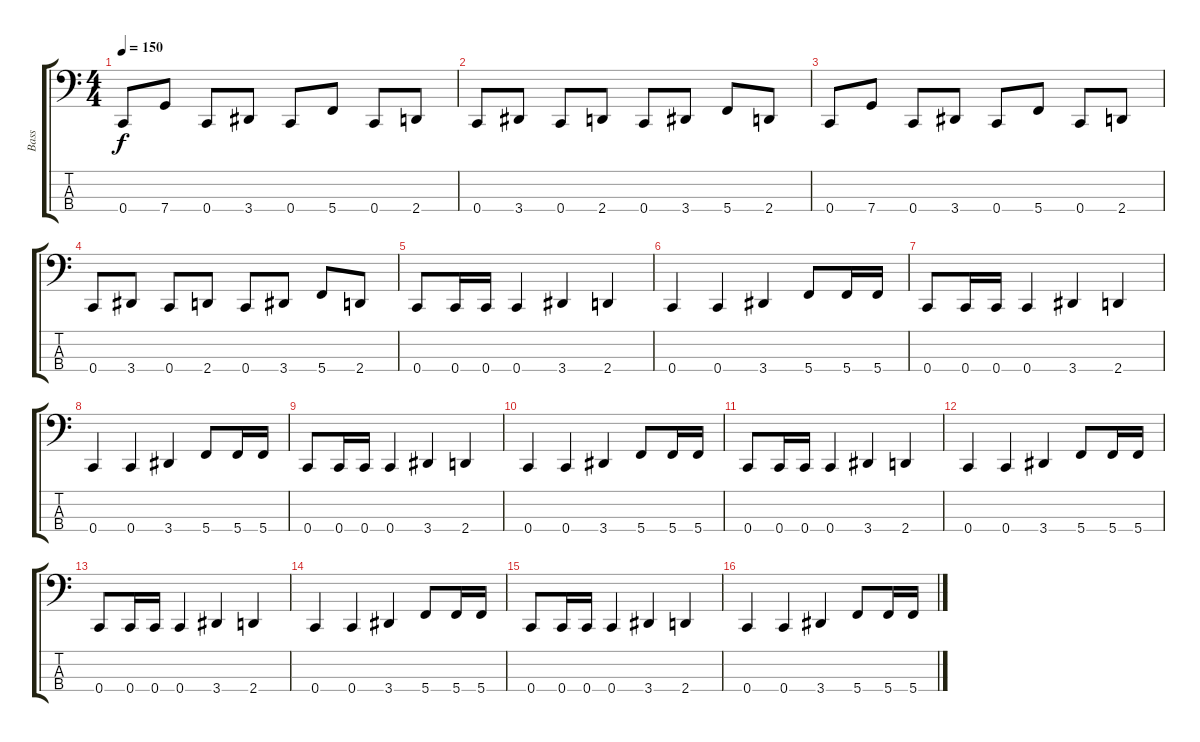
\track ("Bass" "Bass") {instrument electricbasspick}
\staff {score tabs}
\tuning (F2 C2 G1 C1) {hide}
\ts (4 4)
\tempo 150
\clef f4
\ks c
0.4.8{dy f} 7.4.8 0.4.8 3.4.8 0.4.8 5.4.8 0.4.8 2.4.8 |
0.4.8 3.4.8 0.4.8 2.4.8 0.4.8 3.4.8 5.4.8 2.4.8 |
0.4.8 7.4.8 0.4.8 3.4.8 0.4.8 5.4.8 0.4.8 2.4.8 |
0.4.8 3.4.8 0.4.8 2.4.8 0.4.8 3.4.8 5.4.8 2.4.8 |
0.4.8 0.4.16 0.4.16 0.4.4 3.4.4 2.4.4 |
0.4.4 0.4.4 3.4.4 5.4.8 5.4.16 5.4.16 |
0.4.8 0.4.16 0.4.16 0.4.4 3.4.4 2.4.4 |
0.4.4 0.4.4 3.4.4 5.4.8 5.4.16 5.4.16 |
0.4.8 0.4.16 0.4.16 0.4.4 3.4.4 2.4.4 |
0.4.4 0.4.4 3.4.4 5.4.8 5.4.16 5.4.16 |
0.4.8 0.4.16 0.4.16 0.4.4 3.4.4 2.4.4 |
0.4.4 0.4.4 3.4.4 5.4.8 5.4.16 5.4.16 |
0.4.8 0.4.16 0.4.16 0.4.4 3.4.4 2.4.4 |
0.4.4 0.4.4 3.4.4 5.4.8 5.4.16 5.4.16 |
0.4.8 0.4.16 0.4.16 0.4.4 3.4.4 2.4.4 |
0.4.4 0.4.4 3.4.4 5.4.8 5.4.16 5.4.16
